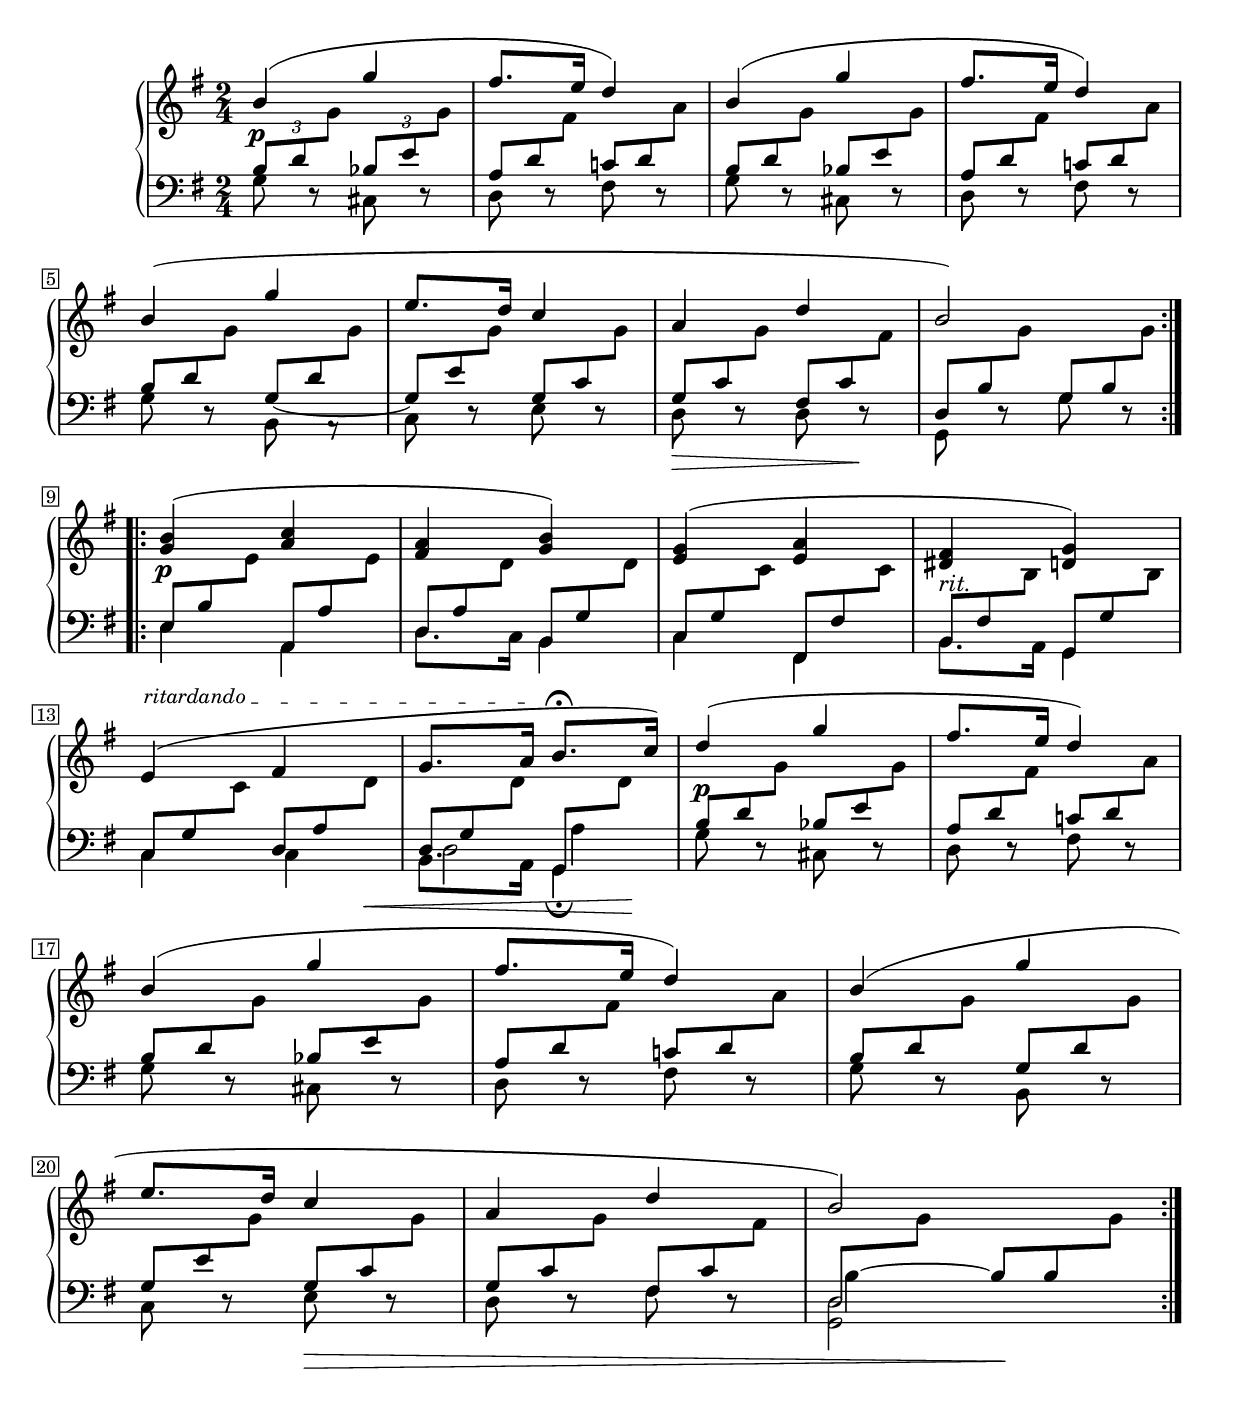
Global = {
  \key g \major
  \time 2/4
  \include "../global.ly"
}

ritardando = { \override TextSpanner.bound-details.left.text = \markup { \small "ritardando " } }

top = \change Staff = "upper"
bottom = \change Staff = "lower"

Sopran = \context Voice = "one" \relative c'' {
  \voiceOne
  \override Rest.staff-position = #0
  \repeat volta 2 {
  %1
  | b4_\markup { \hspace #-0.3 \dynamic p } ( g'
  | fis8. e16 d4 )
  | b4 ( g'
  | fis8. e16 d4 )
  %5
  | b4 ( g'
  | e8. d16 c4
  | a4 d
  | b2 )
  }
  \break
  \repeat volta 2 {
  | <g b>4_\markup { \hspace #-0.3 \dynamic p } ( <a c>
  %10
  | <fis a> <g b> )
  | <e g> ( <e a>
  | <dis fis>_\markup { \italic "rit." } <d! g> ) \ritardando
  | e\startTextSpan ( fis
  | g8. a16\stopTextSpan b8.\fermata c16 )
  %15
  | d4\p ( g
  | fis8. e16 d4 )
  | b4 ( g'
  | fis8. e16 d4 )
  | b4 ( g'
  %20
  | e8. d16 c4
  | a d
  | b2 )
  }
  \fine
}

Tenor = \context Voice = "two" \relative c' {
  \voiceTwo
  \mergeDifferentlyDottedOn
  \mergeDifferentlyHeadedOn
  \override TupletBracket.bracket-visibility = ##f
  \set tieWaitForNote = ##t
  \repeat volta 2 {
  %1
  | \override Beam.positions = #'(5 . 5.5)
    \stemUp
    \tuplet 3/2 { b8 d \top\stemDown g }
    \override Beam.positions = #'(5.5 . 6)
    \tuplet 3/2 { \bottom\stemUp bes,8 e \top\stemDown g }
    \override Beam.positions = #'(5 . 5.5)
  | \override TupletNumber.transparent = ##t
    \tuplet 3/2 { \bottom\stemUp a,8 d \top\stemDown fis }
    \tuplet 3/2 { \bottom\stemUp c!8 d \top\stemDown a' }
  | \tuplet 3/2 { \bottom\stemUp b,8 d \top\stemDown g }
    \override Beam.positions = #'(5.5 . 6)
    \tuplet 3/2 { \bottom\stemUp bes,8 e \top\stemDown g }
  | \override Beam.positions = #'(5 . 5.5)
    \tuplet 3/2 { \bottom\stemUp a,8 d \top\stemDown fis }
    \tuplet 3/2 { \bottom\stemUp c!8 d \top\stemDown a' }
    \break
  %5
  | \tuplet 3/2 { \bottom\stemUp b,8 d \top\stemDown g }
    \tuplet 3/2 {
      \bottom\stemUp
      \shape #'((0 . 0.3) (0 . 0) (0 . 0) (0 . 0.3)) Tie
      g,8~ d' \top\stemDown g
    }
  | \override Beam.positions = #'(5.5 . 6)
    \tuplet 3/2 { \bottom\stemUp g,8 e' \top\stemDown g }
    \override Beam.positions = #'(5 . 5.5)
    \tuplet 3/2 { \bottom\stemUp g,8 c \top\stemDown g' }
  | \tuplet 3/2 { \bottom\stemUp g,8 c \top\stemDown g' }
    \tuplet 3/2 { \bottom\stemUp fis,8 c' \top\stemDown fis }
  | \tuplet 3/2 { \bottom\stemUp d,8 b' \top\stemDown g' }
    \tuplet 3/2 { \bottom\stemUp g,8 b \top\stemDown g' }
  }
  \repeat volta 2 {
  | \override Beam.positions = #'(4.5 . 5)
    \tuplet 3/2 { \bottom\stemUp e,8 b' \top\stemDown e }
    \tuplet 3/2 { \bottom\stemUp a,,8 a' \top\stemDown e' }
  %10
  | \override Beam.positions = #'(4.2 . 4.6)
    \tuplet 3/2 { \bottom\stemUp d,8 a' \top\stemDown d }
    \override Beam.positions = #'(4 . 4.5)
    \tuplet 3/2 { \bottom\stemUp b,8 g' \top\stemDown d' }
  | \override Beam.positions = #'(3.8 . 4.3)
    \tuplet 3/2 { \bottom\stemUp c,8 g' \top\stemDown c }
    \override Beam.positions = #'(3.6 . 4.1)
    \tuplet 3/2 { \bottom\stemUp fis,,8 fis' \top\stemDown c' }
  | \override Beam.positions = #'(3.4 . 3.8)
    \tuplet 3/2 { \bottom\stemUp b,8 fis' \top\stemDown b }
    \tuplet 3/2 { \bottom\stemUp g,8 g' \top\stemDown b }
  | \tuplet 3/2 { \bottom\stemUp c,8 g' \top\stemDown c }
    \override Beam.positions = #'(3.8 . 4.2)
    \tuplet 3/2 {
      \bottom\stemUp d,8 a'
      \top\stemDown
      \override Hairpin.self-alignment-Y = #17.2
      d\<
    }
  | \tuplet 3/2 { \bottom\stemUp d,8 g \top\stemDown d' }
    \bottom\stemUp g,,8 \top\stemDown d''\!
  %15
  | \override Beam.positions = #'(5 . 5.5)
    \tuplet 3/2 { \bottom\stemUp b8 d \top\stemDown g }
    \override Beam.positions = #'(5.2 . 6)
    \tuplet 3/2 { \bottom\stemUp bes,8 e \top\stemDown g }
  | \override Beam.positions = #'(5.1 . 5.6)
    \tuplet 3/2 { \bottom\stemUp a,8 d \top\stemDown fis }
    \tuplet 3/2 { \bottom\stemUp c!8 d \top\stemDown a' }
    \break
  | \tuplet 3/2 { \bottom\stemUp b,8 d \top\stemDown g }
    \tuplet 3/2 { \bottom\stemUp bes,8 e \top\stemDown g }
  | \tuplet 3/2 { \bottom\stemUp a,8 d \top\stemDown fis }
    \tuplet 3/2 { \bottom\stemUp c!8 d \top\stemDown a' }
  | \tuplet 3/2 { \bottom\stemUp b,8 d \top\stemDown g }
    \tuplet 3/2 { \bottom\stemUp g,8 d' \top\stemDown g }
    \break
  %20
  | \tuplet 3/2 { \bottom\stemUp g,8 e' \top\stemDown g }
    \override Hairpin.self-alignment-Y = #5
    \tuplet 3/2 { \bottom\stemUp g,8\> c \top\stemDown g' }
  | \tuplet 3/2 { \bottom\stemUp g,8 c \top\stemDown g' }
    \tuplet 3/2 { \bottom\stemUp fis,8 c' \top\stemDown fis }
  | \bottom\stemUp d,8 \top\stemDown g'
    s4\!
  }
}

Bass = \context Voice = "three" \relative c' {
  \voiceFour
  \override Rest.staff-position = #0
  \slurUp
  \repeat volta 2 {
  %1
  | g8 r cis, r
  | d r fis r
  | g r cis, r
  | d r fis r
  %5
  | g r b, a\rest
  | c r e r
  | d\> r d r\!
  | g, r g' r
  }
  \repeat volta 2 {
  | e4 a,
  %10
  | d8. c16 b4
  | c fis,
  | b8. a16 g4
  | c c
  | << {
      \stemDown b8. a16 g4_\fermata
    } \\ {
      \once\override NoteColumn.force-hshift = #1.8
      d'2
    } \\ {
      s4
      \stemDown
      \once\override NoteColumn.force-hshift = #1.4
      a'
    } >>
  %15
  | g8 r cis, r
  | d r fis r
  | g r cis, r
  | d r fis r
  | g r b, r
  %20
  | c r e r
  | d r fis r
  | << {
      \stemDown <g, d'>2
    } \\ {
      \override TupletNumber.transparent = ##t
      \once\override NoteColumn.force-hshift = #1.2
      b'4^~
      \override Beam.positions = #'(5 . 5.4)
      \tuplet 3/2 { \bottom\stemUp b8 b \top\stemDown g'\! }
    } >>
  }
  \fine
}

\score {
  \new PianoStaff
  <<
    \accidentalStyle Score.piano
    \context Staff = "upper" <<
      \set Staff.midiInstrument = #"acoustic grand"
      \Global
      \clef treble
      \Sopran
    >>
    \context Staff = "lower" <<
      \set Staff.midiInstrument = #"acoustic grand"
      \Global
      \clef bass
      \Tenor
      \Bass
    >>
  >>
  \header {
    %composer = "Robert Schumann"
    %opus = "Op. 15"
    title = \markup { "1. Von fremden Ländern und Menschen" }
    subtitle = \markup {
             \column {
               \line { "(From foreign Lands and People)" }
               % workaround to insert some vertical space after the subtitle
               \line { " " }
             }
           }
  }
  \layout {}
  \midi {}
}
